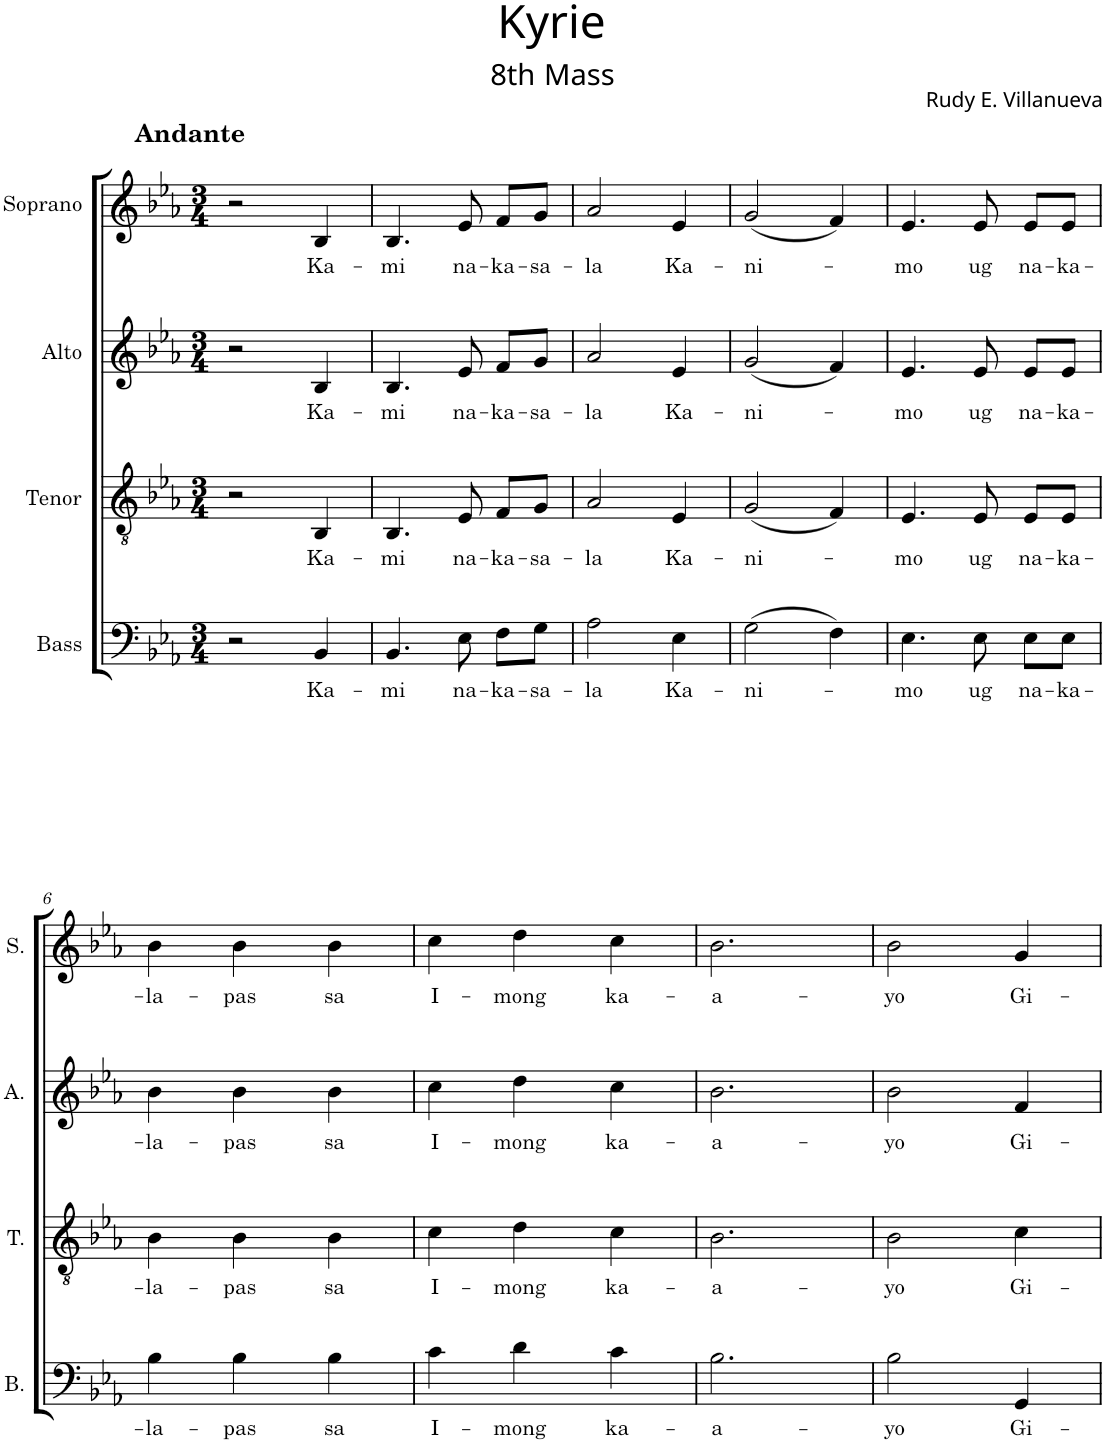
**kern	**text	**kern	**text	**kern	**text	**kern	**text
*part4	*part4	*part3	*part3	*part2	*part2	*part1	*part1
*staff4	*staff4	*staff3	*staff3	*staff2	*staff2	*staff1	*staff1
*I"Bass	*	*I"Tenor	*	*I"Alto	*	*I"Soprano	*
*I'B.	*	*I'T.	*	*I'A.	*	*I'S.	*
*clefF4	*	*clefGv2	*	*clefG2	*	*clefG2	*
*k[b-e-a-]	*	*k[b-e-a-]	*	*k[b-e-a-]	*	*k[b-e-a-]	*
*M3/4	*	*M3/4	*	*M3/4	*	*M3/4	*
=1	=1	=1	=1	=1	=1	=1	=1
!	!	!	!	!	!	!LO:TX:a:B:t=Andante	!
2r	.	2r	.	2r	.	2r	.
!	!LO:LY:b	!	!LO:LY:b	!	!LO:LY:b	!	!LO:LY:b
4BB-/	Ka-	4BB-/	Ka-	4B-/	Ka-	4B-/	Ka-
=2	=2	=2	=2	=2	=2	=2	=2
!	!LO:LY:b	!	!LO:LY:b	!	!LO:LY:b	!	!LO:LY:b
4.BB-/	-mi	4.BB-/	-mi	4.B-/	-mi	4.B-/	-mi
!	!LO:LY:b	!	!LO:LY:b	!	!LO:LY:b	!	!LO:LY:b
8E-\	na-	8E-/	na-	8e-/	na-	8e-/	na-
!	!LO:LY:b	!	!LO:LY:b	!	!LO:LY:b	!	!LO:LY:b
8F\L	-ka-	8F/L	-ka-	8f/L	-ka-	8f/L	-ka-
!	!LO:LY:b	!	!LO:LY:b	!	!LO:LY:b	!	!LO:LY:b
8G\J	-sa-	8G/J	-sa-	8g/J	-sa-	8g/J	-sa-
=3	=3	=3	=3	=3	=3	=3	=3
!	!LO:LY:b	!	!LO:LY:b	!	!LO:LY:b	!	!LO:LY:b
2A-\	-la	2A-/	-la	2a-/	-la	2a-/	-la
!	!LO:LY:b	!	!LO:LY:b	!	!LO:LY:b	!	!LO:LY:b
4E-\	Ka-	4E-/	Ka-	4e-/	Ka-	4e-/	Ka-
=4	=4	=4	=4	=4	=4	=4	=4
!	!LO:LY:b	!	!LO:LY:b	!	!LO:LY:b	!	!LO:LY:b
(2G\	-ni-	(2G/	-ni-	(2g/	-ni-	(2g/	-ni-
4F\)	.	4F/)	.	4f/)	.	4f/)	.
=5	=5	=5	=5	=5	=5	=5	=5
!	!LO:LY:b	!	!LO:LY:b	!	!LO:LY:b	!	!LO:LY:b
4.E-\	-mo	4.E-/	-mo	4.e-/	-mo	4.e-/	-mo
!	!LO:LY:b	!	!LO:LY:b	!	!LO:LY:b	!	!LO:LY:b
8E-\	ug	8E-/	ug	8e-/	ug	8e-/	ug
!	!LO:LY:b	!	!LO:LY:b	!	!LO:LY:b	!	!LO:LY:b
8E-\L	na-	8E-/L	na-	8e-/L	na-	8e-/L	na-
!	!LO:LY:b	!	!LO:LY:b	!	!LO:LY:b	!	!LO:LY:b
8E-\J	-ka-	8E-/J	-ka-	8e-/J	-ka-	8e-/J	-ka-
!!LO:LB:g=z
=6	=6	=6	=6	=6	=6	=6	=6
!	!LO:LY:b	!	!LO:LY:b	!	!LO:LY:b	!	!LO:LY:b
4B-\	-la-	4B-\	-la-	4b-\	-la-	4b-\	-la-
!	!LO:LY:b	!	!LO:LY:b	!	!LO:LY:b	!	!LO:LY:b
4B-\	-pas	4B-\	-pas	4b-\	-pas	4b-\	-pas
!	!LO:LY:b	!	!LO:LY:b	!	!LO:LY:b	!	!LO:LY:b
4B-\	sa	4B-\	sa	4b-\	sa	4b-\	sa
=7	=7	=7	=7	=7	=7	=7	=7
!	!LO:LY:b	!	!LO:LY:b	!	!LO:LY:b	!	!LO:LY:b
4c\	I-	4c\	I-	4cc\	I-	4cc\	I-
!	!LO:LY:b	!	!LO:LY:b	!	!LO:LY:b	!	!LO:LY:b
4d\	-mong	4d\	-mong	4dd\	-mong	4dd\	-mong
!	!LO:LY:b	!	!LO:LY:b	!	!LO:LY:b	!	!LO:LY:b
4c\	ka-	4c\	ka-	4cc\	ka-	4cc\	ka-
=8	=8	=8	=8	=8	=8	=8	=8
!	!LO:LY:b	!	!LO:LY:b	!	!LO:LY:b	!	!LO:LY:b
2.B-\	-a-	2.B-\	-a-	2.b-\	-a-	2.b-\	-a-
=9	=9	=9	=9	=9	=9	=9	=9
!	!LO:LY:b	!	!LO:LY:b	!	!LO:LY:b	!	!LO:LY:b
2B-\	-yo	2B-\	-yo	2b-\	-yo	2b-\	-yo
!	!LO:LY:b	!	!LO:LY:b	!	!LO:LY:b	!	!LO:LY:b
4GG/	Gi-	4c\	Gi-	4f/	Gi-	4g/	Gi-
=	=	=	=	=	=	=	=
*-	*-	*-	*-	*-	*-	*-	*-
